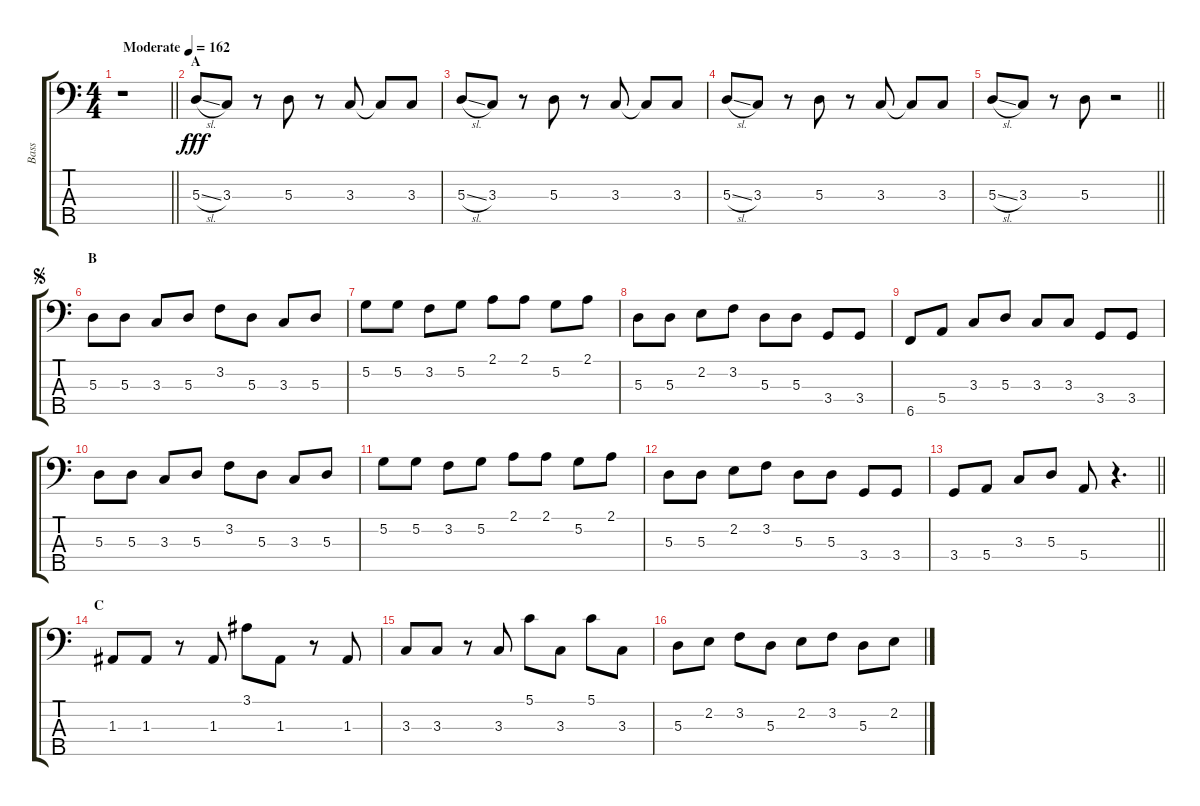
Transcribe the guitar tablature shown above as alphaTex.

\track ("Bass" "Bass") {instrument electricbasspick}
\staff {score tabs}
\tuning (G2 D2 A1 E1 B0) {hide}
\ts (4 4)
\tempo (162 "Moderate")
\clef f4
\barLineRight lightlight
\ks c
r.1{dy fff instrument electricbasspick} |
\section ("" "A")
5.3{sl}.8 3.3.8 r.8 5.3.8 r.8 3.3.8 3.3{t}.8 3.3.8 |
5.3{sl}.8 3.3.8 r.8 5.3.8 r.8 3.3.8 3.3{t}.8 3.3.8 |
5.3{sl}.8 3.3.8 r.8 5.3.8 r.8 3.3.8 3.3{t}.8 3.3.8 |
\barLineRight lightlight
5.3{sl}.8 3.3.8 r.8 5.3.8 r.2 |
\section ("" "B")
\jump segno
5.3.8 5.3.8 3.3.8 5.3.8 3.2.8 5.3.8 3.3.8 5.3.8 |
5.2.8 5.2.8 3.2.8 5.2.8 2.1.8 2.1.8 5.2.8 2.1.8 |
5.3.8 5.3.8 2.2.8 3.2.8 5.3.8 5.3.8 3.4.8 3.4.8 |
6.5.8 5.4.8 3.3.8 5.3.8 3.3.8 3.3.8 3.4.8 3.4.8 |
5.3.8 5.3.8 3.3.8 5.3.8 3.2.8 5.3.8 3.3.8 5.3.8 |
5.2.8 5.2.8 3.2.8 5.2.8 2.1.8 2.1.8 5.2.8 2.1.8 |
5.3.8 5.3.8 2.2.8 3.2.8 5.3.8 5.3.8 3.4.8 3.4.8 |
\barLineRight lightlight
3.4.8 5.4.8 3.3.8 5.3.8 5.4.8 r.4{d} |
\section ("" "C")
1.3.8 1.3.8 r.8 1.3.8 3.1.8 1.3.8 r.8 1.3.8 |
3.3.8 3.3.8 r.8 3.3.8 5.1.8 3.3.8 5.1.8 3.3.8 |
5.3.8 2.2.8 3.2.8 5.3.8 2.2.8 3.2.8 5.3.8 2.2.8
